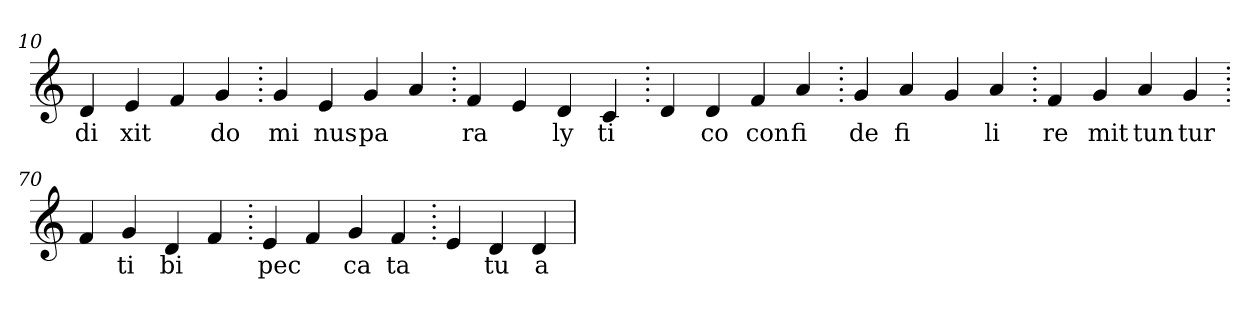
**kern	**text
*part1	*part1
*staff1	*staff1
*clefG2	*
=10.	=10.
4d	di
4e	xit
4f	.
4g	do
=20.	=20.
4g	mi
4e	nus
4g	pa
4a	.
=30.	=30.
4f	ra
4e	.
4d	ly
4c	ti
=40.	=40.
4d	.
4d	co
4f	con
4a	fi
=50.	=50.
4g	de
4a	fi
4g	.
4a	li
=60.	=60.
4f	re
4g	mit
4a	tun
4g	tur
=70.	=70.
4f	.
4g	ti
4d	bi
4f	.
=80.	=80.
4e	pec
4f	.
4g	ca
4f	ta
=90.	=90.
4e	.
4d	tu
4d	a
=	=
*-	*-
